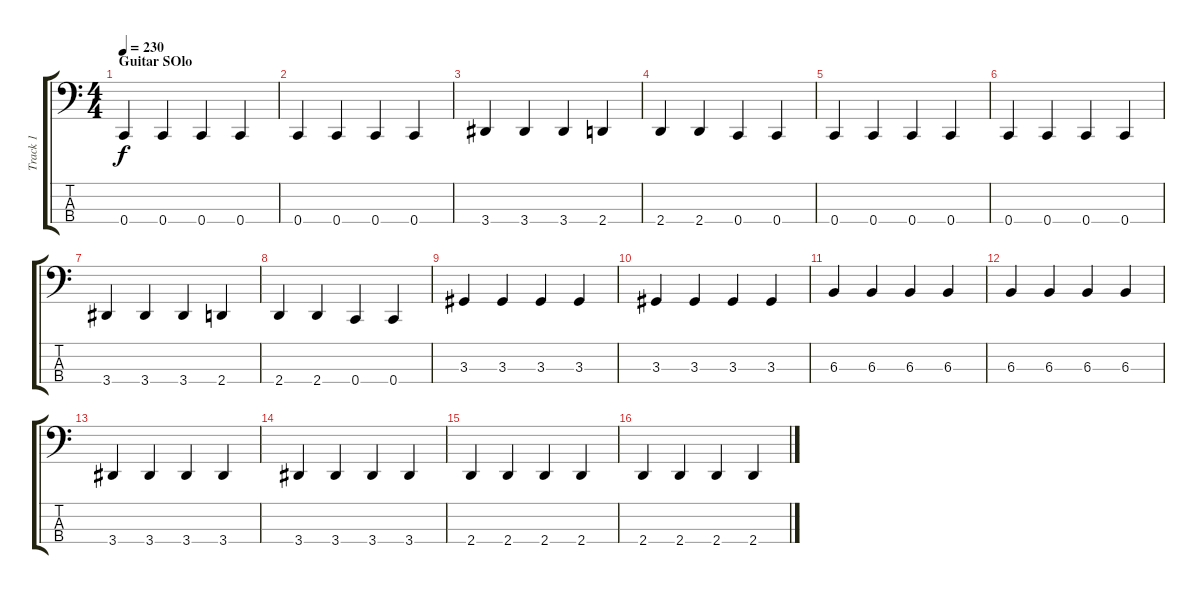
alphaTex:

\track ("Track 1" "Track 1") {instrument electricbassfinger}
\staff {score tabs}
\tuning (Eb2 Bb1 F1 C1) {hide}
\ts (4 4)
\section ("" "Guitar SOlo")
\tempo 230
\clef f4
\ks c
0.4.4{dy f} 0.4.4 0.4.4 0.4.4 |
0.4.4 0.4.4 0.4.4 0.4.4 |
3.4.4 3.4.4 3.4.4 2.4.4 |
2.4.4 2.4.4 0.4.4 0.4.4 |
0.4.4 0.4.4 0.4.4 0.4.4 |
0.4.4 0.4.4 0.4.4 0.4.4 |
3.4.4 3.4.4 3.4.4 2.4.4 |
2.4.4 2.4.4 0.4.4 0.4.4 |
3.3.4 3.3.4 3.3.4 3.3.4 |
3.3.4 3.3.4 3.3.4 3.3.4 |
6.3.4 6.3.4 6.3.4 6.3.4 |
6.3.4 6.3.4 6.3.4 6.3.4 |
3.4.4 3.4.4 3.4.4 3.4.4 |
3.4.4 3.4.4 3.4.4 3.4.4 |
2.4.4 2.4.4 2.4.4 2.4.4 |
2.4.4 2.4.4 2.4.4 2.4.4
